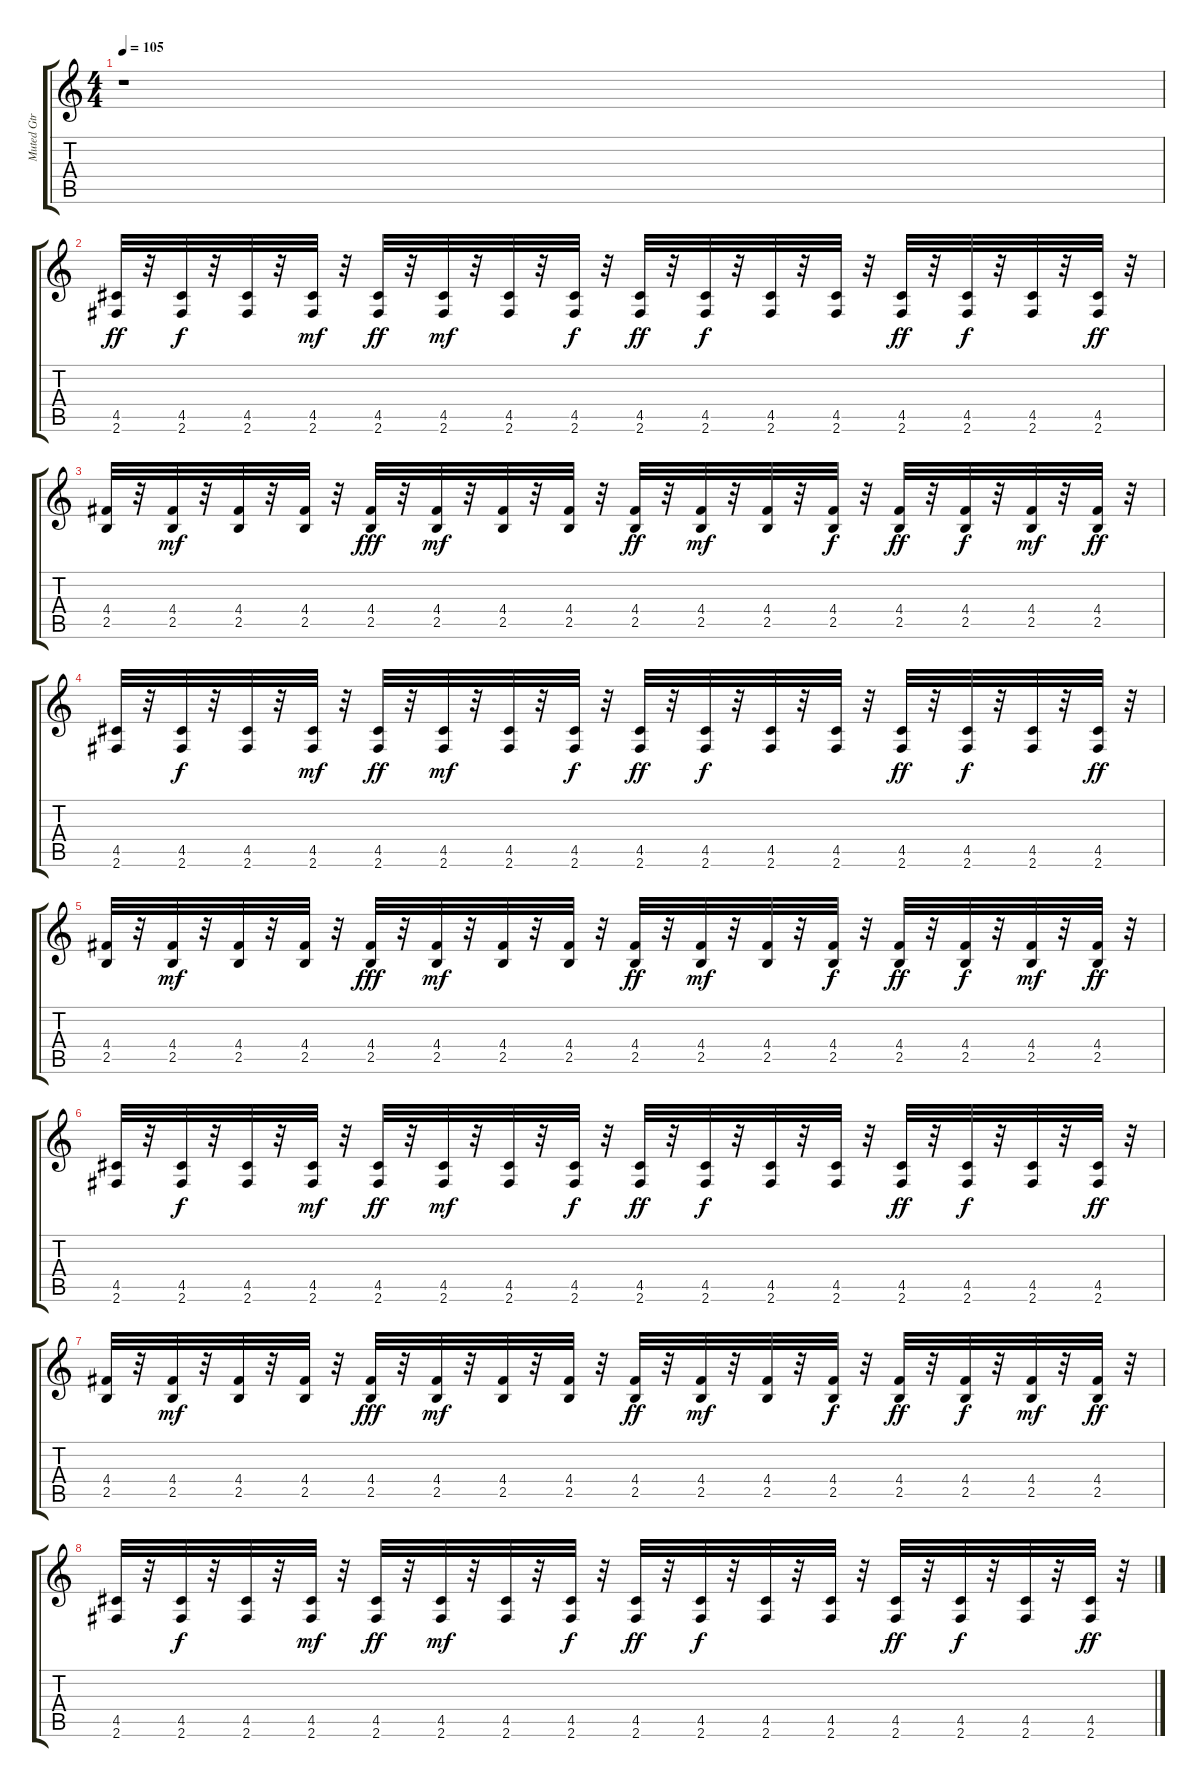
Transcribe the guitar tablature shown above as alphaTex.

\track ("Muted Gtr" "Muted Gtr") {instrument electricguitarmuted}
\staff {score tabs}
\tuning (E4 B3 G3 D3 A2 E2) {hide}
\ts (4 4)
\tempo 105
\clef g2
\ks c
r.1{dy fff} |
(4.5 2.6).32{dy ff} r.32 (4.5 2.6).32{dy f} r.32 (4.5 2.6).32 r.32 (4.5 2.6).32{dy mf} r.32 (4.5 2.6).32{dy ff} r.32 (4.5 2.6).32{dy mf} r.32 (4.5 2.6).32 r.32 (4.5 2.6).32{dy f} r.32 (4.5 2.6).32{dy ff} r.32 (4.5 2.6).32{dy f} r.32 (4.5 2.6).32 r.32 (4.5 2.6).32 r.32 (4.5 2.6).32{dy ff} r.32 (4.5 2.6).32{dy f} r.32 (4.5 2.6).32 r.32 (4.5 2.6).32{dy ff} r.32 |
(4.4 2.5).32 r.32 (4.4 2.5).32{dy mf} r.32 (4.4 2.5).32 r.32 (4.4 2.5).32 r.32 (4.4 2.5).32{dy fff} r.32 (4.4 2.5).32{dy mf} r.32 (4.4 2.5).32 r.32 (4.4 2.5).32 r.32 (4.4 2.5).32{dy ff} r.32 (4.4 2.5).32{dy mf} r.32 (4.4 2.5).32 r.32 (4.4 2.5).32{dy f} r.32 (4.4 2.5).32{dy ff} r.32 (4.4 2.5).32{dy f} r.32 (4.4 2.5).32{dy mf} r.32 (4.4 2.5).32{dy ff} r.32 |
(4.5 2.6).32 r.32 (4.5 2.6).32{dy f} r.32 (4.5 2.6).32 r.32 (4.5 2.6).32{dy mf} r.32 (4.5 2.6).32{dy ff} r.32 (4.5 2.6).32{dy mf} r.32 (4.5 2.6).32 r.32 (4.5 2.6).32{dy f} r.32 (4.5 2.6).32{dy ff} r.32 (4.5 2.6).32{dy f} r.32 (4.5 2.6).32 r.32 (4.5 2.6).32 r.32 (4.5 2.6).32{dy ff} r.32 (4.5 2.6).32{dy f} r.32 (4.5 2.6).32 r.32 (4.5 2.6).32{dy ff} r.32 |
(4.4 2.5).32 r.32 (4.4 2.5).32{dy mf} r.32 (4.4 2.5).32 r.32 (4.4 2.5).32 r.32 (4.4 2.5).32{dy fff} r.32 (4.4 2.5).32{dy mf} r.32 (4.4 2.5).32 r.32 (4.4 2.5).32 r.32 (4.4 2.5).32{dy ff} r.32 (4.4 2.5).32{dy mf} r.32 (4.4 2.5).32 r.32 (4.4 2.5).32{dy f} r.32 (4.4 2.5).32{dy ff} r.32 (4.4 2.5).32{dy f} r.32 (4.4 2.5).32{dy mf} r.32 (4.4 2.5).32{dy ff} r.32 |
(4.5 2.6).32 r.32 (4.5 2.6).32{dy f} r.32 (4.5 2.6).32 r.32 (4.5 2.6).32{dy mf} r.32 (4.5 2.6).32{dy ff} r.32 (4.5 2.6).32{dy mf} r.32 (4.5 2.6).32 r.32 (4.5 2.6).32{dy f} r.32 (4.5 2.6).32{dy ff} r.32 (4.5 2.6).32{dy f} r.32 (4.5 2.6).32 r.32 (4.5 2.6).32 r.32 (4.5 2.6).32{dy ff} r.32 (4.5 2.6).32{dy f} r.32 (4.5 2.6).32 r.32 (4.5 2.6).32{dy ff} r.32 |
(4.4 2.5).32 r.32 (4.4 2.5).32{dy mf} r.32 (4.4 2.5).32 r.32 (4.4 2.5).32 r.32 (4.4 2.5).32{dy fff} r.32 (4.4 2.5).32{dy mf} r.32 (4.4 2.5).32 r.32 (4.4 2.5).32 r.32 (4.4 2.5).32{dy ff} r.32 (4.4 2.5).32{dy mf} r.32 (4.4 2.5).32 r.32 (4.4 2.5).32{dy f} r.32 (4.4 2.5).32{dy ff} r.32 (4.4 2.5).32{dy f} r.32 (4.4 2.5).32{dy mf} r.32 (4.4 2.5).32{dy ff} r.32 |
(4.5 2.6).32 r.32 (4.5 2.6).32{dy f} r.32 (4.5 2.6).32 r.32 (4.5 2.6).32{dy mf} r.32 (4.5 2.6).32{dy ff} r.32 (4.5 2.6).32{dy mf} r.32 (4.5 2.6).32 r.32 (4.5 2.6).32{dy f} r.32 (4.5 2.6).32{dy ff} r.32 (4.5 2.6).32{dy f} r.32 (4.5 2.6).32 r.32 (4.5 2.6).32 r.32 (4.5 2.6).32{dy ff} r.32 (4.5 2.6).32{dy f} r.32 (4.5 2.6).32 r.32 (4.5 2.6).32{dy ff} r.32
